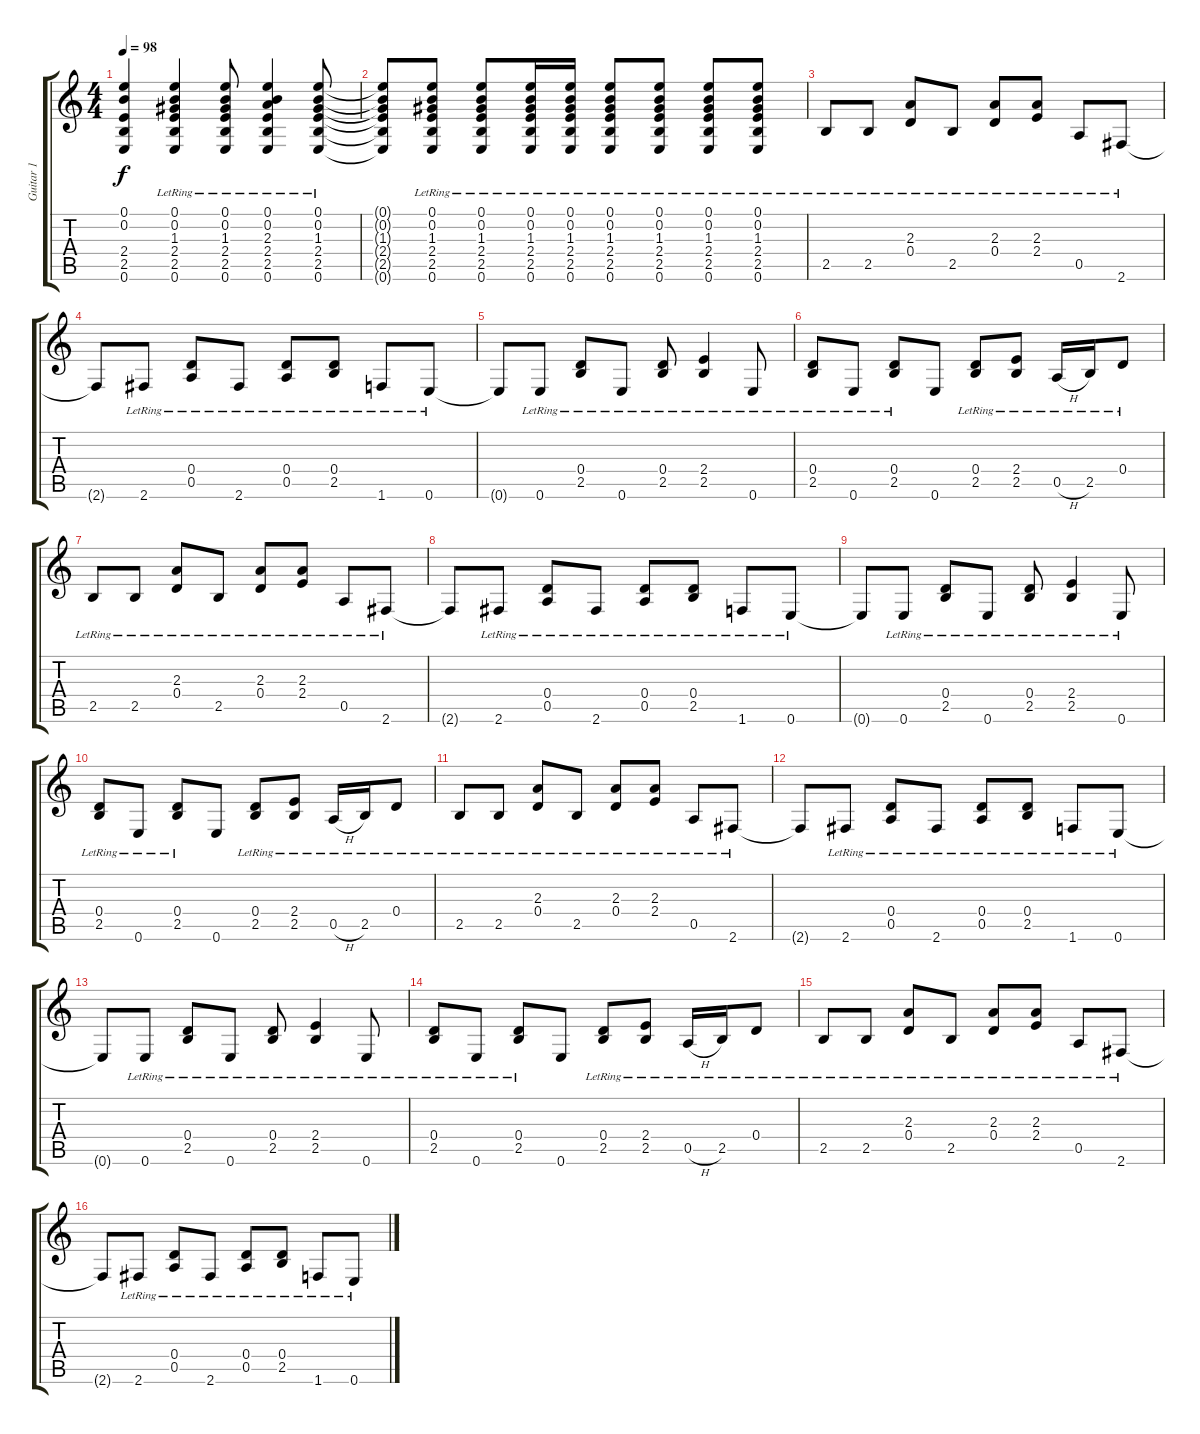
\track ("Guitar 1" "Guitar 1") {instrument acousticguitarsteel}
\staff {score tabs}
\tuning (E4 B3 G3 D3 A2 E2) {hide}
\ts (4 4)
\tempo 98
\clef g2
\ks c
(0.1{t} 0.2{t} 2.4{t} 2.5{t} 0.6{t}).4{dy f} (0.1{lr} 0.2{lr} 1.3{lr} 2.4{lr} 2.5{lr} 0.6{lr}).4 (0.1{lr} 0.2{lr} 1.3{lr} 2.4{lr} 2.5{lr} 0.6{lr}).8 (0.1{lr} 0.2{lr} 2.3{lr} 2.4{lr} 2.5{lr} 0.6{lr}).4 (0.1{lr} 0.2{lr} 1.3{lr} 2.4{lr} 2.5{lr} 0.6{lr}).8 |
(0.1{t} 0.2{t} 1.3{t} 2.4{t} 2.5{t} 0.6{t}).8 (0.1{lr} 0.2{lr} 1.3{lr} 2.4{lr} 2.5{lr} 0.6{lr}).8 (0.1{lr} 0.2{lr} 1.3{lr} 2.4{lr} 2.5{lr} 0.6{lr}).8 (0.1{lr} 0.2{lr} 1.3{lr} 2.4{lr} 2.5{lr} 0.6{lr}).16 (0.1{lr} 0.2{lr} 1.3{lr} 2.4{lr} 2.5{lr} 0.6{lr}).16 (0.1{lr} 0.2{lr} 1.3{lr} 2.4{lr} 2.5{lr} 0.6{lr}).8 (0.1{lr} 0.2{lr} 1.3{lr} 2.4{lr} 2.5{lr} 0.6{lr}).8 (0.1{lr} 0.2{lr} 1.3{lr} 2.4{lr} 2.5{lr} 0.6{lr}).8 (0.1{lr} 0.2{lr} 1.3{lr} 2.4{lr} 2.5{lr} 0.6{lr}).8 |
2.5{lr}.8 2.5{lr}.8 (2.3{lr} 0.4{lr}).8 2.5{lr}.8 (2.3{lr} 0.4{lr}).8 (2.3{lr} 2.4{lr}).8 0.5{lr}.8 2.6{lr}.8 |
2.6{t}.8 2.6{lr}.8 (0.4{lr} 0.5{lr}).8 2.6{lr}.8 (0.4{lr} 0.5{lr}).8 (0.4{lr} 2.5{lr}).8 1.6{lr}.8 0.6{lr}.8 |
0.6{t}.8 0.6{lr}.8 (0.4{lr} 2.5{lr}).8 0.6{lr}.8 (0.4{lr} 2.5{lr}).8 (2.4{lr} 2.5{lr}).4 0.6{lr}.8 |
(0.4{lr} 2.5{lr}).8 0.6{lr}.8 (0.4{lr} 2.5{lr}).8 0.6.8 (0.4{lr} 2.5{lr}).8 (2.4{lr} 2.5{lr}).8 0.5{h lr}.16 2.5{lr}.16 0.4{lr}.8 |
2.5{lr}.8 2.5{lr}.8 (2.3{lr} 0.4{lr}).8 2.5{lr}.8 (2.3{lr} 0.4{lr}).8 (2.3{lr} 2.4{lr}).8 0.5{lr}.8 2.6{lr}.8 |
2.6{t}.8 2.6{lr}.8 (0.4{lr} 0.5{lr}).8 2.6{lr}.8 (0.4{lr} 0.5{lr}).8 (0.4{lr} 2.5{lr}).8 1.6{lr}.8 0.6{lr}.8 |
0.6{t}.8 0.6{lr}.8 (0.4{lr} 2.5{lr}).8 0.6{lr}.8 (0.4{lr} 2.5{lr}).8 (2.4{lr} 2.5{lr}).4 0.6{lr}.8 |
(0.4{lr} 2.5{lr}).8 0.6{lr}.8 (0.4{lr} 2.5{lr}).8 0.6.8 (0.4{lr} 2.5{lr}).8 (2.4{lr} 2.5{lr}).8 0.5{h lr}.16 2.5{lr}.16 0.4{lr}.8 |
2.5{lr}.8 2.5{lr}.8 (2.3{lr} 0.4{lr}).8 2.5{lr}.8 (2.3{lr} 0.4{lr}).8 (2.3{lr} 2.4{lr}).8 0.5{lr}.8 2.6{lr}.8 |
2.6{t}.8 2.6{lr}.8 (0.4{lr} 0.5{lr}).8 2.6{lr}.8 (0.4{lr} 0.5{lr}).8 (0.4{lr} 2.5{lr}).8 1.6{lr}.8 0.6{lr}.8 |
0.6{t}.8 0.6{lr}.8 (0.4{lr} 2.5{lr}).8 0.6{lr}.8 (0.4{lr} 2.5{lr}).8 (2.4{lr} 2.5{lr}).4 0.6{lr}.8 |
(0.4{lr} 2.5{lr}).8 0.6{lr}.8 (0.4{lr} 2.5{lr}).8 0.6.8 (0.4{lr} 2.5{lr}).8 (2.4{lr} 2.5{lr}).8 0.5{h lr}.16 2.5{lr}.16 0.4{lr}.8 |
2.5{lr}.8 2.5{lr}.8 (2.3{lr} 0.4{lr}).8 2.5{lr}.8 (2.3{lr} 0.4{lr}).8 (2.3{lr} 2.4{lr}).8 0.5{lr}.8 2.6{lr}.8 |
2.6{t}.8 2.6{lr}.8 (0.4{lr} 0.5{lr}).8 2.6{lr}.8 (0.4{lr} 0.5{lr}).8 (0.4{lr} 2.5{lr}).8 1.6{lr}.8 0.6{lr}.8
